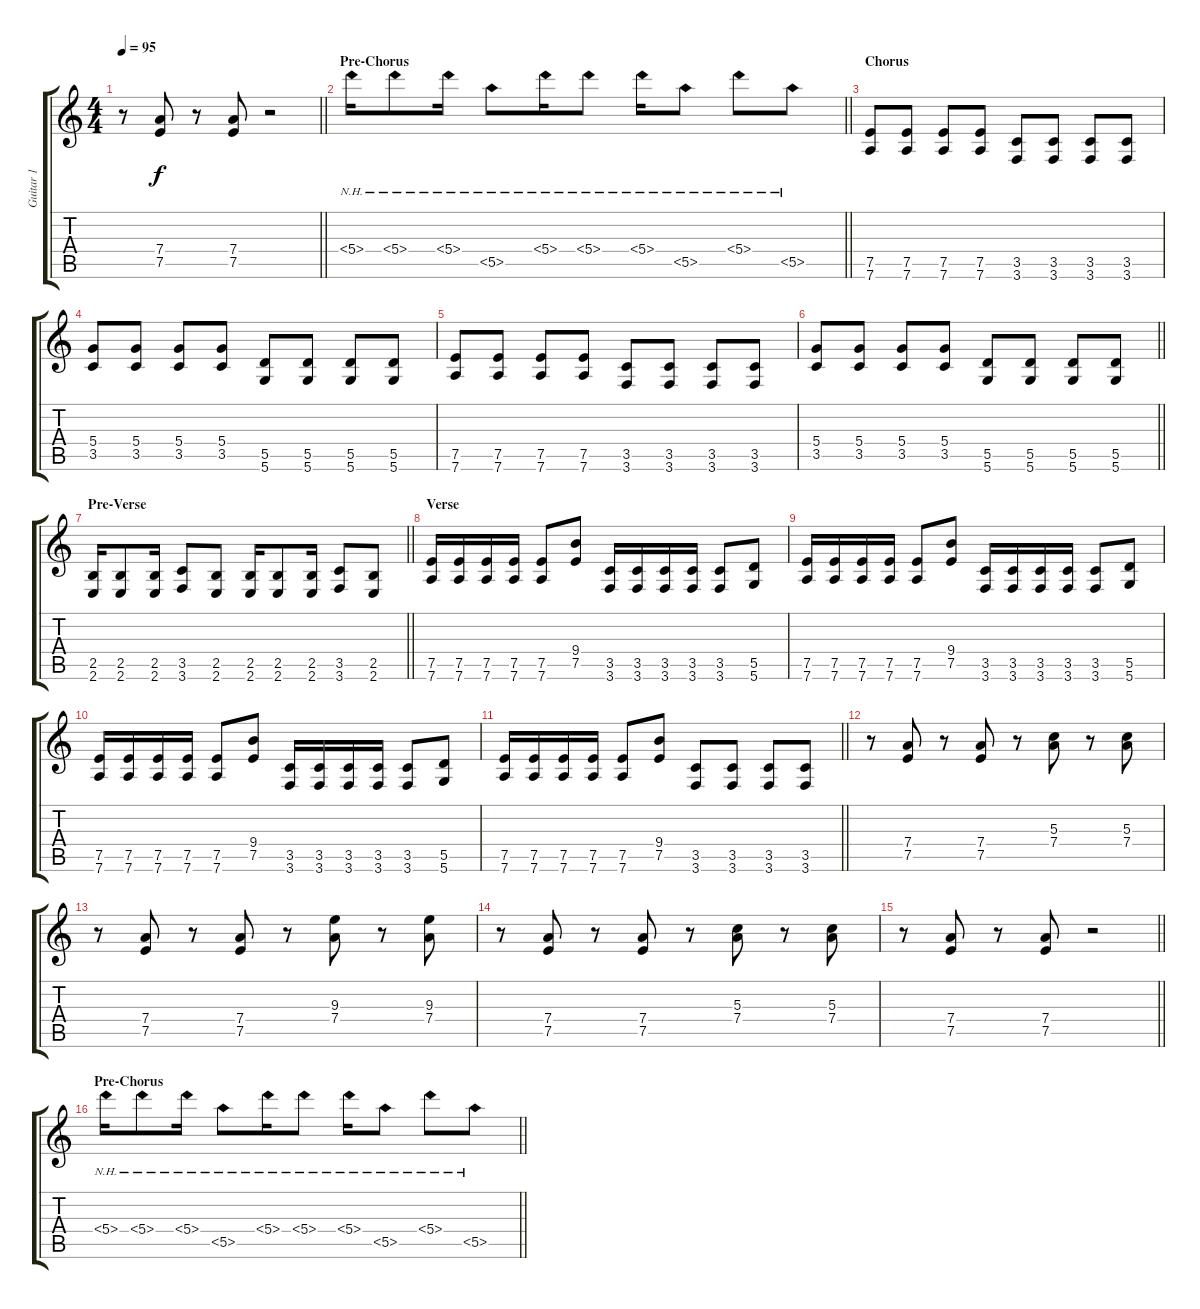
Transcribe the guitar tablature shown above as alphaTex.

\track ("Guitar 1" "Guitar 1") {instrument distortionguitar}
\staff {score tabs}
\tuning (E4 B3 G3 D3 A2 D2) {hide}
\ts (4 4)
\tempo 95
\clef g2
\barLineRight lightlight
\ks c
r.8{dy f} (7.4 7.5).8 r.8 (7.4 7.5).8 r.2 |
\section ("" "Pre-Chorus")
\barLineRight lightlight
5.4{nh}.16 5.4{nh}.8 5.4{nh}.16 5.5{nh}.8 5.4{nh}.16 5.4{nh}.8 5.4{nh}.16 5.5{nh}.8 5.4{nh}.8 5.5{nh}.8 |
\section ("" "Chorus")
(7.5 7.6).8 (7.5 7.6).8 (7.5 7.6).8 (7.5 7.6).8 (3.5 3.6).8 (3.5 3.6).8 (3.5 3.6).8 (3.5 3.6).8 |
(5.4 3.5).8 (5.4 3.5).8 (5.4 3.5).8 (5.4 3.5).8 (5.5 5.6).8 (5.5 5.6).8 (5.5 5.6).8 (5.5 5.6).8 |
(7.5 7.6).8 (7.5 7.6).8 (7.5 7.6).8 (7.5 7.6).8 (3.5 3.6).8 (3.5 3.6).8 (3.5 3.6).8 (3.5 3.6).8 |
\barLineRight lightlight
(5.4 3.5).8 (5.4 3.5).8 (5.4 3.5).8 (5.4 3.5).8 (5.5 5.6).8 (5.5 5.6).8 (5.5 5.6).8 (5.5 5.6).8 |
\section ("" "Pre-Verse")
\barLineRight lightlight
(2.5 2.6).16 (2.5 2.6).8 (2.5 2.6).16 (3.5 3.6).8 (2.5 2.6).8 (2.5 2.6).16 (2.5 2.6).8 (2.5 2.6).16 (3.5 3.6).8 (2.5 2.6).8 |
\section ("" "Verse")
(7.5 7.6).16 (7.5 7.6).16 (7.5 7.6).16 (7.5 7.6).16 (7.5 7.6).8 (9.4 7.5).8 (3.5 3.6).16 (3.5 3.6).16 (3.5 3.6).16 (3.5 3.6).16 (3.5 3.6).8 (5.5 5.6).8 |
(7.5 7.6).16 (7.5 7.6).16 (7.5 7.6).16 (7.5 7.6).16 (7.5 7.6).8 (9.4 7.5).8 (3.5 3.6).16 (3.5 3.6).16 (3.5 3.6).16 (3.5 3.6).16 (3.5 3.6).8 (5.5 5.6).8 |
(7.5 7.6).16 (7.5 7.6).16 (7.5 7.6).16 (7.5 7.6).16 (7.5 7.6).8 (9.4 7.5).8 (3.5 3.6).16 (3.5 3.6).16 (3.5 3.6).16 (3.5 3.6).16 (3.5 3.6).8 (5.5 5.6).8 |
\barLineRight lightlight
(7.5 7.6).16 (7.5 7.6).16 (7.5 7.6).16 (7.5 7.6).16 (7.5 7.6).8 (9.4 7.5).8 (3.5 3.6).8 (3.5 3.6).8 (3.5 3.6).8 (3.5 3.6).8 |
r.8 (7.4 7.5).8 r.8 (7.4 7.5).8 r.8 (5.3 7.4).8 r.8 (5.3 7.4).8 |
r.8 (7.4 7.5).8 r.8 (7.4 7.5).8 r.8 (9.3 7.4).8 r.8 (9.3 7.4).8 |
r.8 (7.4 7.5).8 r.8 (7.4 7.5).8 r.8 (5.3 7.4).8 r.8 (5.3 7.4).8 |
\barLineRight lightlight
r.8 (7.4 7.5).8 r.8 (7.4 7.5).8 r.2 |
\section ("" "Pre-Chorus")
\barLineRight lightlight
5.4{nh}.16 5.4{nh}.8 5.4{nh}.16 5.5{nh}.8 5.4{nh}.16 5.4{nh}.8 5.4{nh}.16 5.5{nh}.8 5.4{nh}.8 5.5{nh}.8
